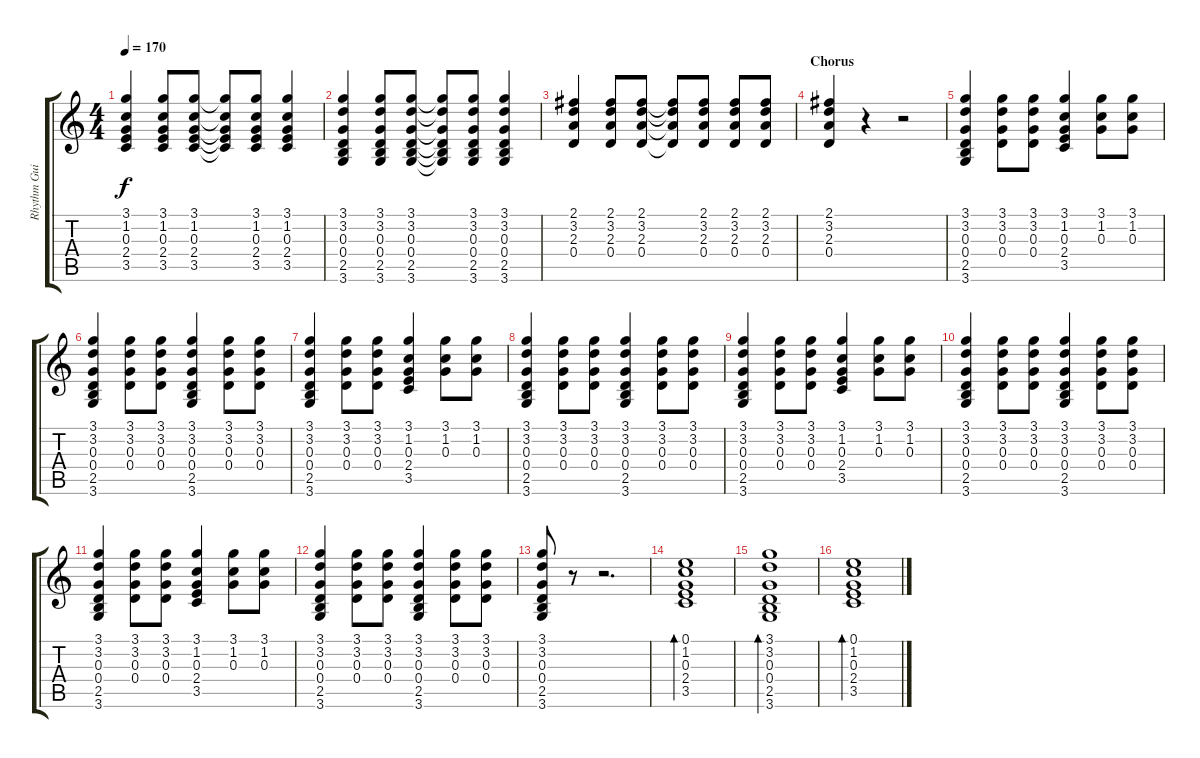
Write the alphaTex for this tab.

\track ("Rhythm Guitar" "Rhythm Gui") {instrument electricguitarclean}
\staff {score tabs}
\tuning (E4 B3 G3 D3 A2 E2) {hide}
\ts (4 4)
\tempo 170
\clef g2
\ks c
(3.1 1.2 0.3 2.4 3.5).4{dy f} (3.1 1.2 0.3 2.4 3.5).8 (3.1 1.2 0.3 2.4 3.5).8 (3.1{t} 1.2{t} 0.3{t} 2.4{t} 3.5{t}).8 (3.1 1.2 0.3 2.4 3.5).8 (3.1 1.2 0.3 2.4 3.5).4 |
(3.1 3.2 0.3 0.4 2.5 3.6).4 (3.1 3.2 0.3 0.4 2.5 3.6).8 (3.1 3.2 0.3 0.4 2.5 3.6).8 (3.1{t} 3.2{t} 0.3{t} 0.4{t} 2.5{t} 3.6{t}).8 (3.1 3.2 0.3 0.4 2.5 3.6).8 (3.1 3.2 0.3 0.4 2.5 3.6).4 |
(2.1 3.2 2.3 0.4).4 (2.1 3.2 2.3 0.4).8 (2.1 3.2 2.3 0.4).8 (2.1{t} 3.2{t} 2.3{t} 0.4{t}).8 (2.1 3.2 2.3 0.4).8 (2.1 3.2 2.3 0.4).8 (2.1 3.2 2.3 0.4).8 |
\section ("" "Chorus")
(2.1 3.2 2.3 0.4).4 r.4 r.2 |
(3.1 3.2 0.3 0.4 2.5 3.6).4 (3.1 3.2 0.3 0.4).8 (3.1 3.2 0.3 0.4).8 (3.1 1.2 0.3 2.4 3.5).4 (3.1 1.2 0.3).8 (3.1 1.2 0.3).8 |
(3.1 3.2 0.3 0.4 2.5 3.6).4 (3.1 3.2 0.3 0.4).8 (3.1 3.2 0.3 0.4).8 (3.1 3.2 0.3 0.4 2.5 3.6).4 (3.1 3.2 0.3 0.4).8 (3.1 3.2 0.3 0.4).8 |
(3.1 3.2 0.3 0.4 2.5 3.6).4 (3.1 3.2 0.3 0.4).8 (3.1 3.2 0.3 0.4).8 (3.1 1.2 0.3 2.4 3.5).4 (3.1 1.2 0.3).8 (3.1 1.2 0.3).8 |
(3.1 3.2 0.3 0.4 2.5 3.6).4 (3.1 3.2 0.3 0.4).8 (3.1 3.2 0.3 0.4).8 (3.1 3.2 0.3 0.4 2.5 3.6).4 (3.1 3.2 0.3 0.4).8 (3.1 3.2 0.3 0.4).8 |
(3.1 3.2 0.3 0.4 2.5 3.6).4 (3.1 3.2 0.3 0.4).8 (3.1 3.2 0.3 0.4).8 (3.1 1.2 0.3 2.4 3.5).4 (3.1 1.2 0.3).8 (3.1 1.2 0.3).8 |
(3.1 3.2 0.3 0.4 2.5 3.6).4 (3.1 3.2 0.3 0.4).8 (3.1 3.2 0.3 0.4).8 (3.1 3.2 0.3 0.4 2.5 3.6).4 (3.1 3.2 0.3 0.4).8 (3.1 3.2 0.3 0.4).8 |
(3.1 3.2 0.3 0.4 2.5 3.6).4 (3.1 3.2 0.3 0.4).8 (3.1 3.2 0.3 0.4).8 (3.1 1.2 0.3 2.4 3.5).4 (3.1 1.2 0.3).8 (3.1 1.2 0.3).8 |
(3.1 3.2 0.3 0.4 2.5 3.6).4 (3.1 3.2 0.3 0.4).8 (3.1 3.2 0.3 0.4).8 (3.1 3.2 0.3 0.4 2.5 3.6).4 (3.1 3.2 0.3 0.4).8 (3.1 3.2 0.3 0.4).8 |
(3.1 3.2 0.3 0.4 2.5 3.6).8 r.8 r.2{d} |
(0.1 1.2 0.3 2.4 3.5).1{bd 60} |
(3.1 3.2 0.3 0.4 2.5 3.6).1{bd 60} |
(0.1 1.2 0.3 2.4 3.5).1{bd 60}
